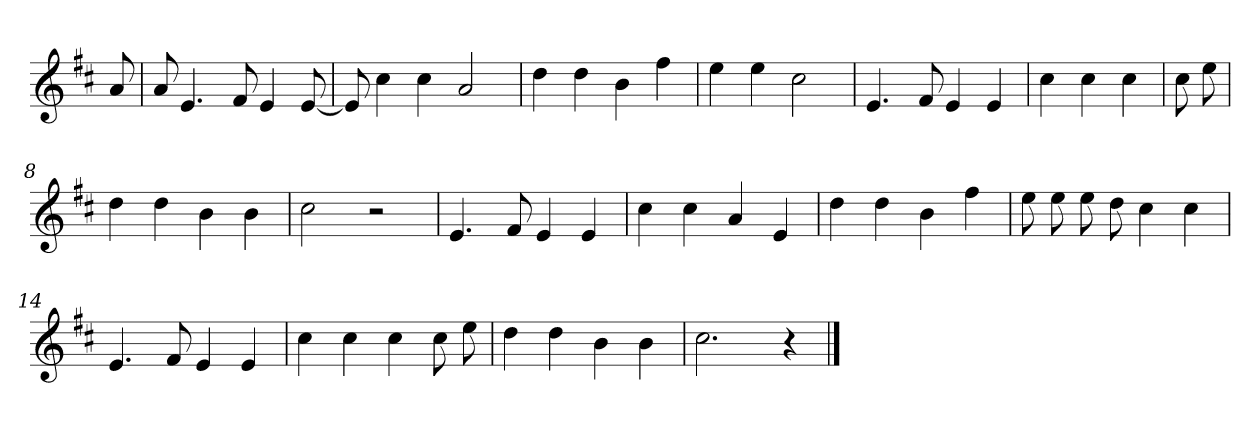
**kern
*part1
*staff1
*clefG2
*k[f#c#]
=
8a
=1
8a
4.e
8f#
4e
[8e
=2
8e]
4cc#
4cc#
2a
=3
4dd
4dd
4b
4ff#
=4
4ee
4ee
2cc#
=5
4.e
8f#
4e
4e
=6
4cc#
4cc#
4cc#
=7
8cc#
8ee
=8
4dd
4dd
4b
4b
=9
2cc#
2r
=10
4.e
8f#
4e
4e
=11
4cc#
4cc#
4a
4e
=12
4dd
4dd
4b
4ff#
=13
8ee
8ee
8ee
8dd
4cc#
4cc#
=14
4.e
8f#
4e
4e
=15
4cc#
4cc#
4cc#
8cc#
8ee
=16
4dd
4dd
4b
4b
=17
2.cc#
4r
==
*-
